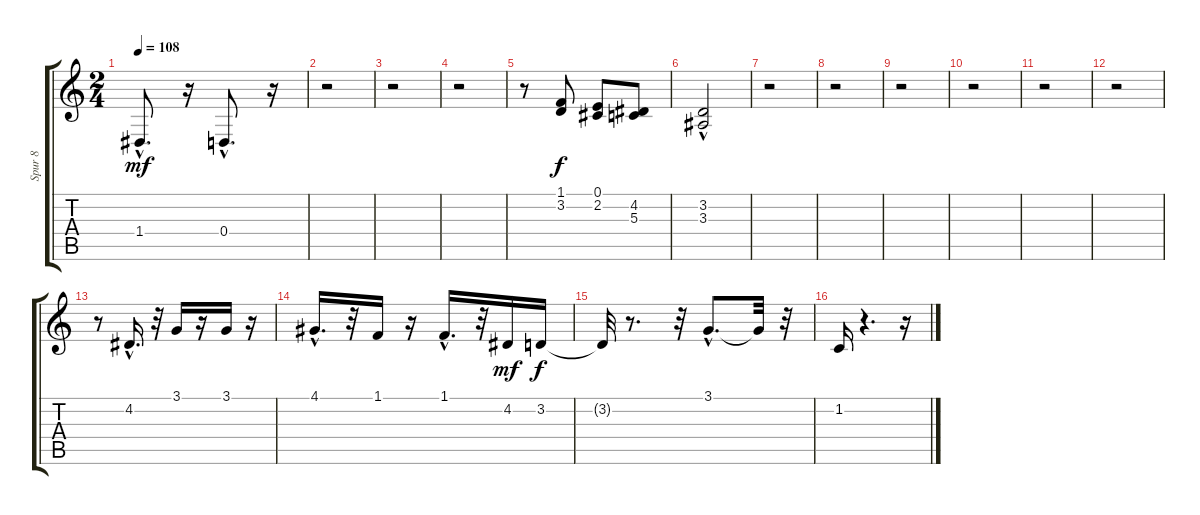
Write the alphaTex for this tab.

\track ("Spur 8" "Spur 8") {instrument tenorsax}
\staff {score tabs}
\tuning (E4 B3 G3 D3 A2 E2) {hide}
\ts (2 4)
\tempo 108
\clef g2
\ks c
1.4{hac}.8{d dy mf} r.16 0.4{hac}.8{d} r.16 |
r.2 |
r.2 |
r.2 |
r.8 (1.1 3.2).8{dy f} (0.1 2.2).8 (4.2 5.3).8 |
(3.2 3.3{hac}).2 |
r.2 |
r.2 |
r.2 |
r.2 |
r.2 |
r.2 |
r.8 4.2{hac}.16{d} r.32 3.1.16 r.16 3.1.16 r.16 |
4.1{hac}.16{d} r.32 1.1.16 r.16 1.1{hac}.16{d} r.32 4.2.16{dy mf} 3.2.16{dy f} |
3.2{t}.32 r.8{d} r.32 3.1{hac}.8{d} 3.1{t}.32 r.32 |
1.2.16 r.4{d} r.16
